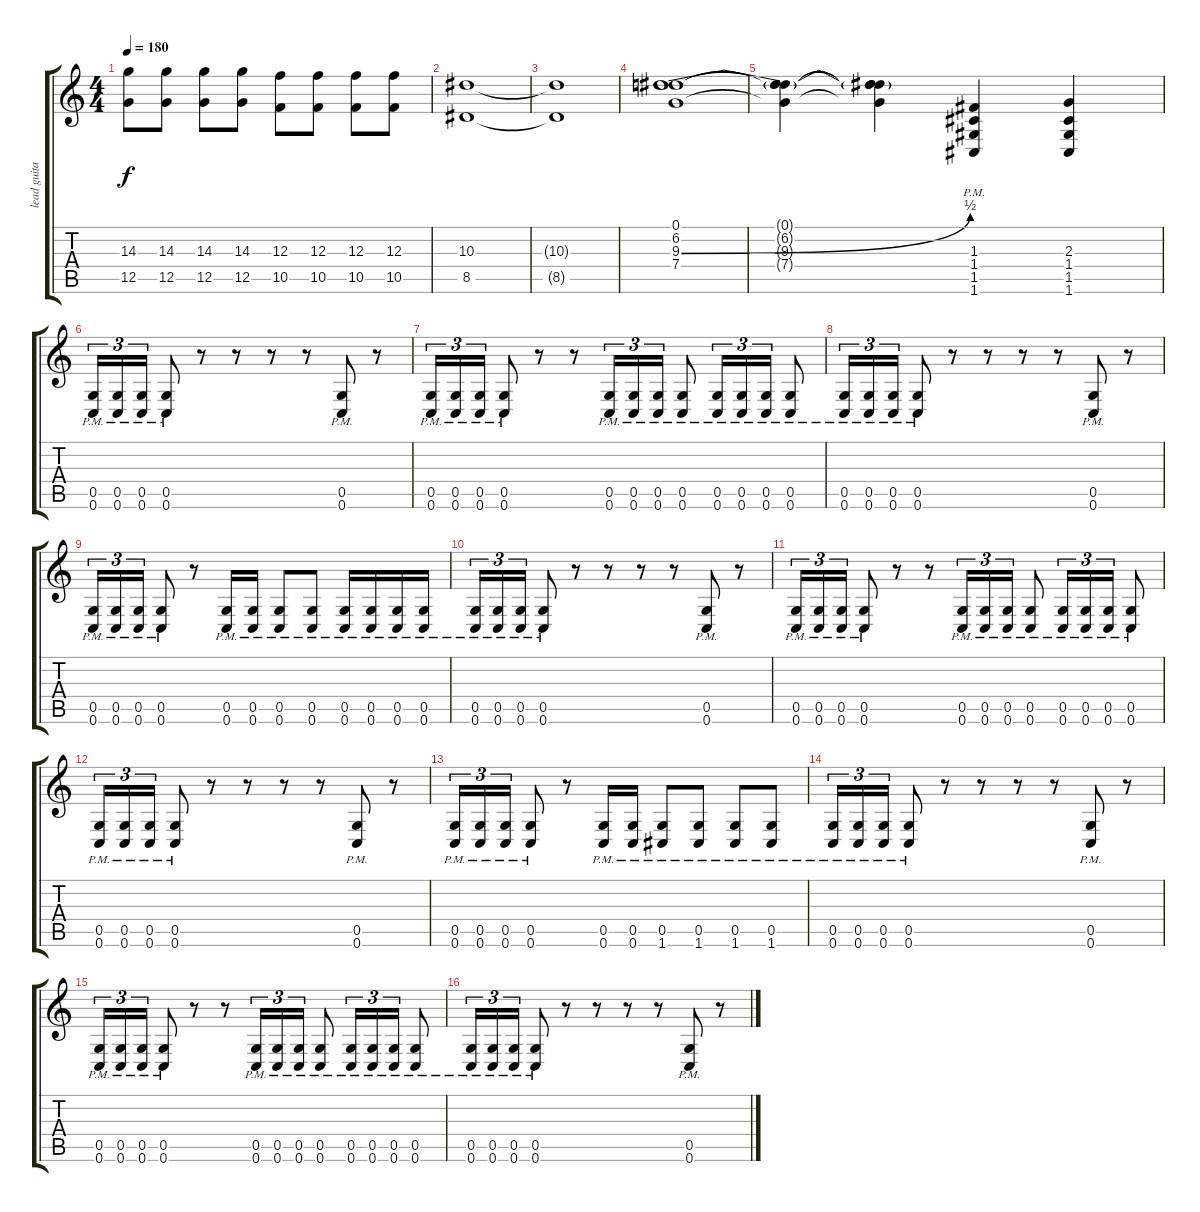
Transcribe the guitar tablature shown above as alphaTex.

\track ("lead guitar" "lead guita") {instrument distortionguitar}
\staff {score tabs}
\tuning (D4 A3 F3 C3 G2 C2) {hide}
\ts (4 4)
\tempo 180
\clef g2
\ks c
(14.3 12.5).8{dy f} (14.3 12.5).8 (14.3 12.5).8 (14.3 12.5).8 (12.3 10.5).8 (12.3 10.5).8 (12.3 10.5).8 (12.3 10.5).8 |
(10.3 8.5).1 |
(10.3{t} 8.5{t}).1 |
(0.1 6.2 9.3{be (bend 0 0 60 2)} 7.4).1 |
(0.1{t} 6.2{t} 9.3{t} 7.4{t}).4 (0.1{t} 6.2{t} 9.3{t} 7.4{t}).4 (1.3{pm} 1.4{pm} 1.5{pm} 1.6{pm}).4 (2.3 1.4 1.5 1.6).4 |
(0.5{pm} 0.6{pm}).16{tu (3 2)} (0.5{pm} 0.6{pm}).16{tu (3 2)} (0.5{pm} 0.6{pm}).16{tu (3 2)} (0.5{pm} 0.6{pm}).8 r.8 r.8 r.8 r.8 (0.5{pm} 0.6{pm}).8 r.8 |
(0.5{pm} 0.6{pm}).16{tu (3 2)} (0.5{pm} 0.6{pm}).16{tu (3 2)} (0.5{pm} 0.6{pm}).16{tu (3 2)} (0.5{pm} 0.6{pm}).8 r.8 r.8 (0.5{pm} 0.6{pm}).16{tu (3 2)} (0.5{pm} 0.6{pm}).16{tu (3 2)} (0.5{pm} 0.6{pm}).16{tu (3 2)} (0.5{pm} 0.6{pm}).8 (0.5{pm} 0.6{pm}).16{tu (3 2)} (0.5{pm} 0.6{pm}).16{tu (3 2)} (0.5{pm} 0.6{pm}).16{tu (3 2)} (0.5{pm} 0.6{pm}).8 |
(0.5{pm} 0.6{pm}).16{tu (3 2)} (0.5{pm} 0.6{pm}).16{tu (3 2)} (0.5{pm} 0.6{pm}).16{tu (3 2)} (0.5{pm} 0.6{pm}).8 r.8 r.8 r.8 r.8 (0.5{pm} 0.6{pm}).8 r.8 |
(0.5{pm} 0.6{pm}).16{tu (3 2)} (0.5{pm} 0.6{pm}).16{tu (3 2)} (0.5{pm} 0.6{pm}).16{tu (3 2)} (0.5{pm} 0.6{pm}).8 r.8 (0.5{pm} 0.6{pm}).16 (0.5{pm} 0.6{pm}).16 (0.5{pm} 0.6{pm}).8 (0.5{pm} 0.6{pm}).8 (0.5{pm} 0.6{pm}).16 (0.5{pm} 0.6{pm}).16 (0.5{pm} 0.6{pm}).16 (0.5{pm} 0.6{pm}).16 |
(0.5{pm} 0.6{pm}).16{tu (3 2)} (0.5{pm} 0.6{pm}).16{tu (3 2)} (0.5{pm} 0.6{pm}).16{tu (3 2)} (0.5{pm} 0.6{pm}).8 r.8 r.8 r.8 r.8 (0.5{pm} 0.6{pm}).8 r.8 |
(0.5{pm} 0.6{pm}).16{tu (3 2)} (0.5{pm} 0.6{pm}).16{tu (3 2)} (0.5{pm} 0.6{pm}).16{tu (3 2)} (0.5{pm} 0.6{pm}).8 r.8 r.8 (0.5{pm} 0.6{pm}).16{tu (3 2)} (0.5{pm} 0.6{pm}).16{tu (3 2)} (0.5{pm} 0.6{pm}).16{tu (3 2)} (0.5{pm} 0.6{pm}).8 (0.5{pm} 0.6{pm}).16{tu (3 2)} (0.5{pm} 0.6{pm}).16{tu (3 2)} (0.5{pm} 0.6{pm}).16{tu (3 2)} (0.5{pm} 0.6{pm}).8 |
(0.5{pm} 0.6{pm}).16{tu (3 2)} (0.5{pm} 0.6{pm}).16{tu (3 2)} (0.5{pm} 0.6{pm}).16{tu (3 2)} (0.5{pm} 0.6{pm}).8 r.8 r.8 r.8 r.8 (0.5{pm} 0.6{pm}).8 r.8 |
(0.5{pm} 0.6{pm}).16{tu (3 2)} (0.5{pm} 0.6{pm}).16{tu (3 2)} (0.5{pm} 0.6{pm}).16{tu (3 2)} (0.5{pm} 0.6{pm}).8 r.8 (0.5{pm} 0.6{pm}).16 (0.5{pm} 0.6{pm}).16 (0.5{pm} 1.6{pm}).8 (0.5{pm} 1.6{pm}).8 (0.5{pm} 1.6{pm}).8 (0.5{pm} 1.6{pm}).8 |
(0.5{pm} 0.6{pm}).16{tu (3 2)} (0.5{pm} 0.6{pm}).16{tu (3 2)} (0.5{pm} 0.6{pm}).16{tu (3 2)} (0.5{pm} 0.6{pm}).8 r.8 r.8 r.8 r.8 (0.5{pm} 0.6{pm}).8 r.8 |
(0.5{pm} 0.6{pm}).16{tu (3 2)} (0.5{pm} 0.6{pm}).16{tu (3 2)} (0.5{pm} 0.6{pm}).16{tu (3 2)} (0.5{pm} 0.6{pm}).8 r.8 r.8 (0.5{pm} 0.6{pm}).16{tu (3 2)} (0.5{pm} 0.6{pm}).16{tu (3 2)} (0.5{pm} 0.6{pm}).16{tu (3 2)} (0.5{pm} 0.6{pm}).8 (0.5{pm} 0.6{pm}).16{tu (3 2)} (0.5{pm} 0.6{pm}).16{tu (3 2)} (0.5{pm} 0.6{pm}).16{tu (3 2)} (0.5{pm} 0.6{pm}).8 |
(0.5{pm} 0.6{pm}).16{tu (3 2)} (0.5{pm} 0.6{pm}).16{tu (3 2)} (0.5{pm} 0.6{pm}).16{tu (3 2)} (0.5{pm} 0.6{pm}).8 r.8 r.8 r.8 r.8 (0.5{pm} 0.6{pm}).8 r.8
